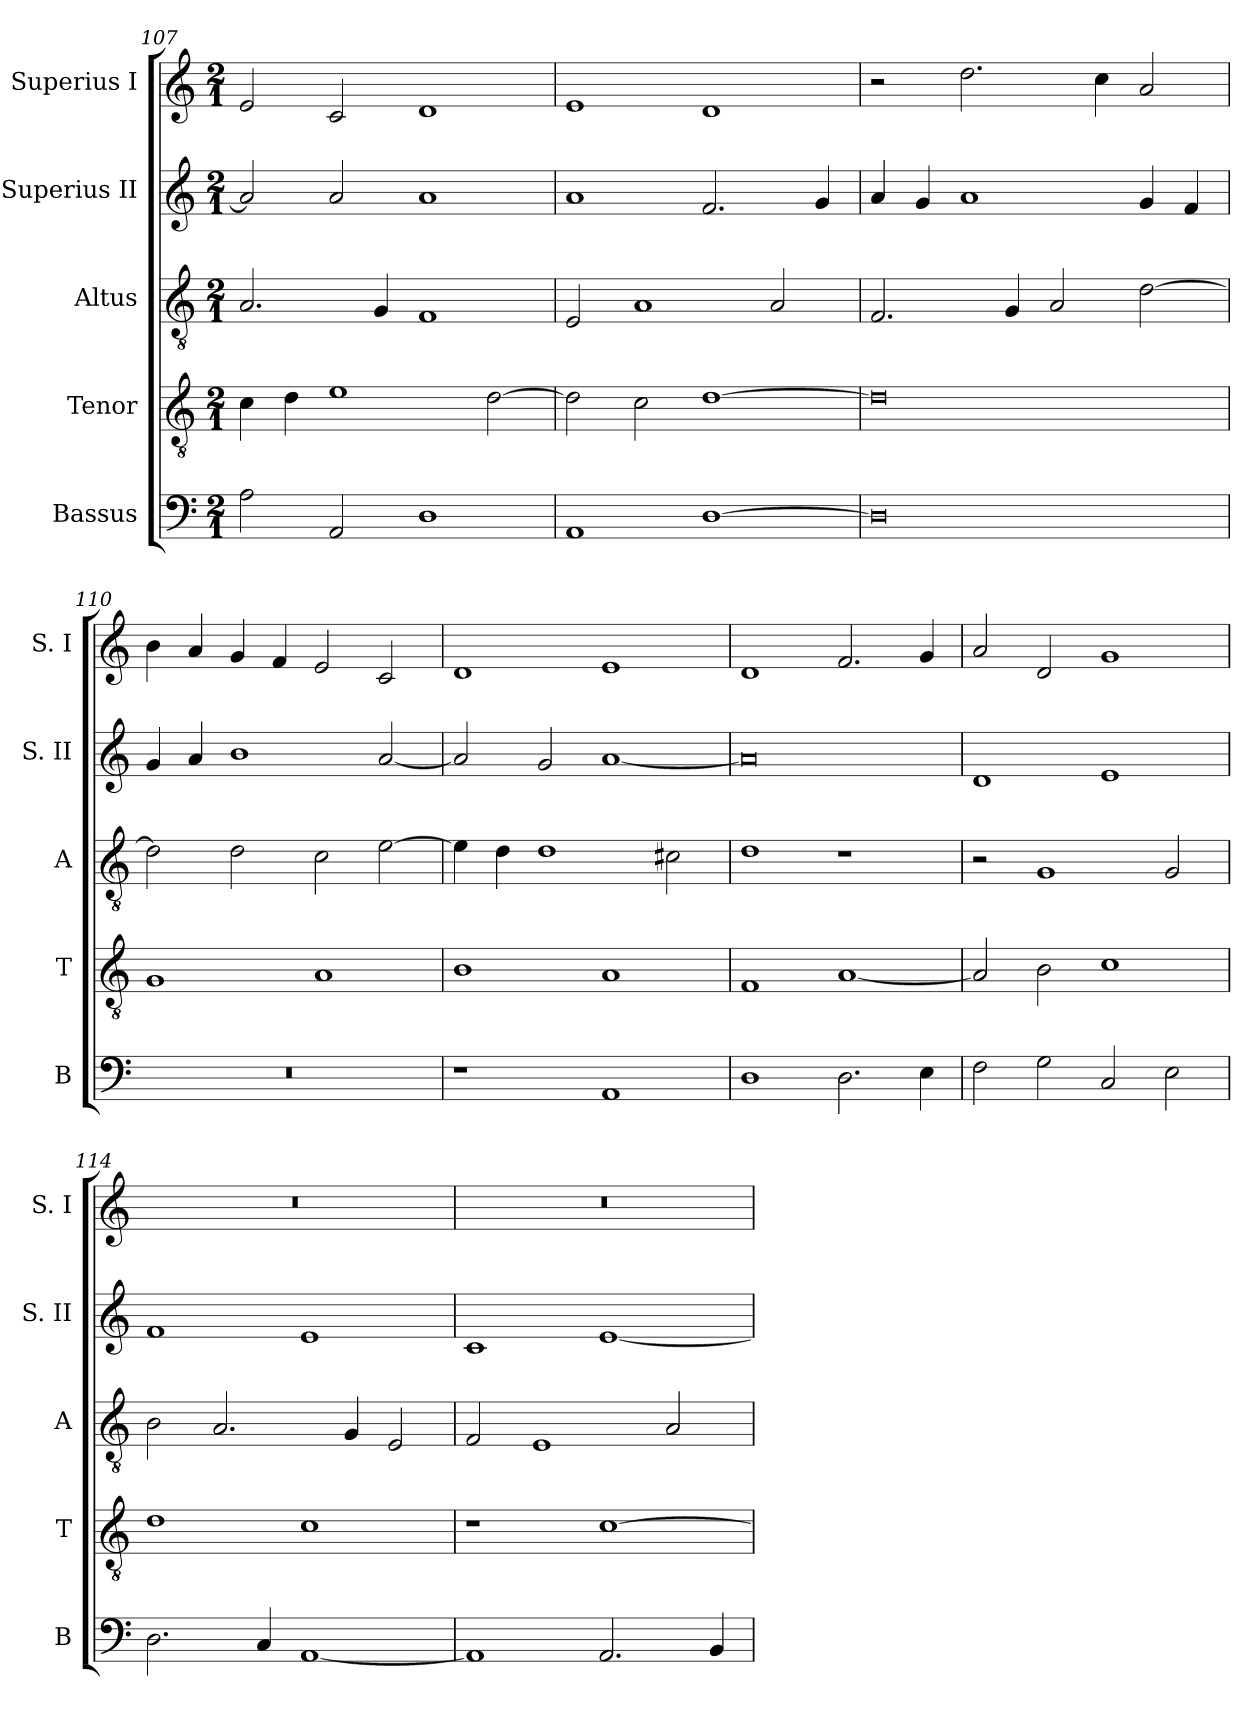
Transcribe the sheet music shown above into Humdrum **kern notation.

**kern	**kern	**kern	**kern	**kern
*part5	*part4	*part3	*part2	*part1
*staff5	*staff4	*staff3	*staff2	*staff1
*I"Bassus	*I"Tenor	*I"Altus	*I"Superius II	*I"Superius I
*I'B	*I'T	*I'A	*I'S. II	*I'S. I
*clefF4	*clefGv2	*clefGv2	*clefG2	*clefG2
*k[]	*k[]	*k[]	*k[]	*k[]
*C:	*C:	*C:	*C:	*C:
*M2/1	*M2/1	*M2/1	*M2/1	*M2/1
=107	=107	=107	=107	=107
2A	4c	2.A	2a]	2e
.	4d	.	.	.
2AA	1e	.	2a	2c
.	.	4G	.	.
1D	.	1F	1a	1d
.	[2d	.	.	.
=108	=108	=108	=108	=108
1AA	2d]	2E	1a	1e
.	2c	1A	.	.
[1D	[1d	.	2.f	1d
.	.	2A	.	.
.	.	.	4g	.
=109	=109	=109	=109	=109
0D]	0d]	2.F	4a	2r
.	.	.	4g	.
.	.	.	1a	2.dd
.	.	4G	.	.
.	.	2A	.	.
.	.	.	.	4cc
.	.	[2d	4g	2a
.	.	.	4f	.
=110	=110	=110	=110	=110
0r	1G	2d]	4g	4b
.	.	.	4a	4a
.	.	2d	1b	4g
.	.	.	.	4f
.	1A	2c	.	2e
.	.	[2e	[2a	2c
=111	=111	=111	=111	=111
1r	1B	4e]	2a]	1d
.	.	4d	.	.
.	.	1d	2g	.
1AA	1A	.	[1a	1e
.	.	2c#X	.	.
=112	=112	=112	=112	=112
1D	1F	1d	0a]	1d
2.D	[1A	1r	.	2.f
4E	.	.	.	4g
=113	=113	=113	=113	=113
2F	2A]	2r	1d	2a
2G	2B	1G	.	2d
2C	1c	.	1e	1g
2E	.	2G	.	.
=114	=114	=114	=114	=114
2.D	1d	2B	1f	0r
.	.	2.A	.	.
4C	.	.	.	.
[1AA	1c	.	1e	.
.	.	4G	.	.
.	.	2E	.	.
=115	=115	=115	=115	=115
1AA]	1r	2F	1c	0r
.	.	1E	.	.
2.AA	[1c	.	[1e	.
.	.	2A	.	.
4BB	.	.	.	.
=	=	=	=	=
*-	*-	*-	*-	*-
